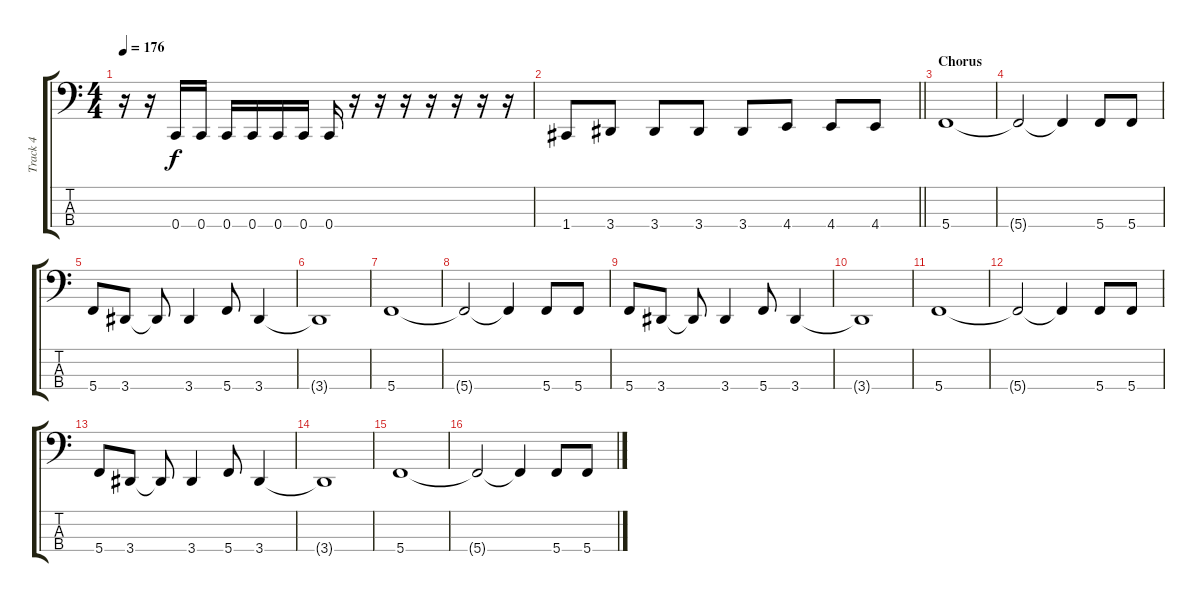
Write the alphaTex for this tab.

\track ("Track 4" "Track 4") {instrument electricbasspick}
\staff {score tabs}
\tuning (F2 C2 G1 C1) {hide}
\ts (4 4)
\tempo 176
\clef f4
\ks c
r.16{dy f} r.16 0.4.16 0.4.16 0.4.16 0.4.16 0.4.16 0.4.16 0.4.16 r.16 r.16 r.16 r.16 r.16 r.16 r.16 |
\barLineRight lightlight
1.4.8 3.4.8 3.4.8 3.4.8 3.4.8 4.4.8 4.4.8 4.4.8 |
\section ("" "Chorus")
5.4.1 |
5.4{t}.2 5.4{t}.4 5.4.8 5.4.8 |
5.4.8 3.4.8 3.4{t}.8 3.4.4 5.4.8 3.4.4 |
3.4{t}.1 |
5.4.1 |
5.4{t}.2 5.4{t}.4 5.4.8 5.4.8 |
5.4.8 3.4.8 3.4{t}.8 3.4.4 5.4.8 3.4.4 |
3.4{t}.1 |
5.4.1 |
5.4{t}.2 5.4{t}.4 5.4.8 5.4.8 |
5.4.8 3.4.8 3.4{t}.8 3.4.4 5.4.8 3.4.4 |
3.4{t}.1 |
5.4.1 |
5.4{t}.2 5.4{t}.4 5.4.8 5.4.8
